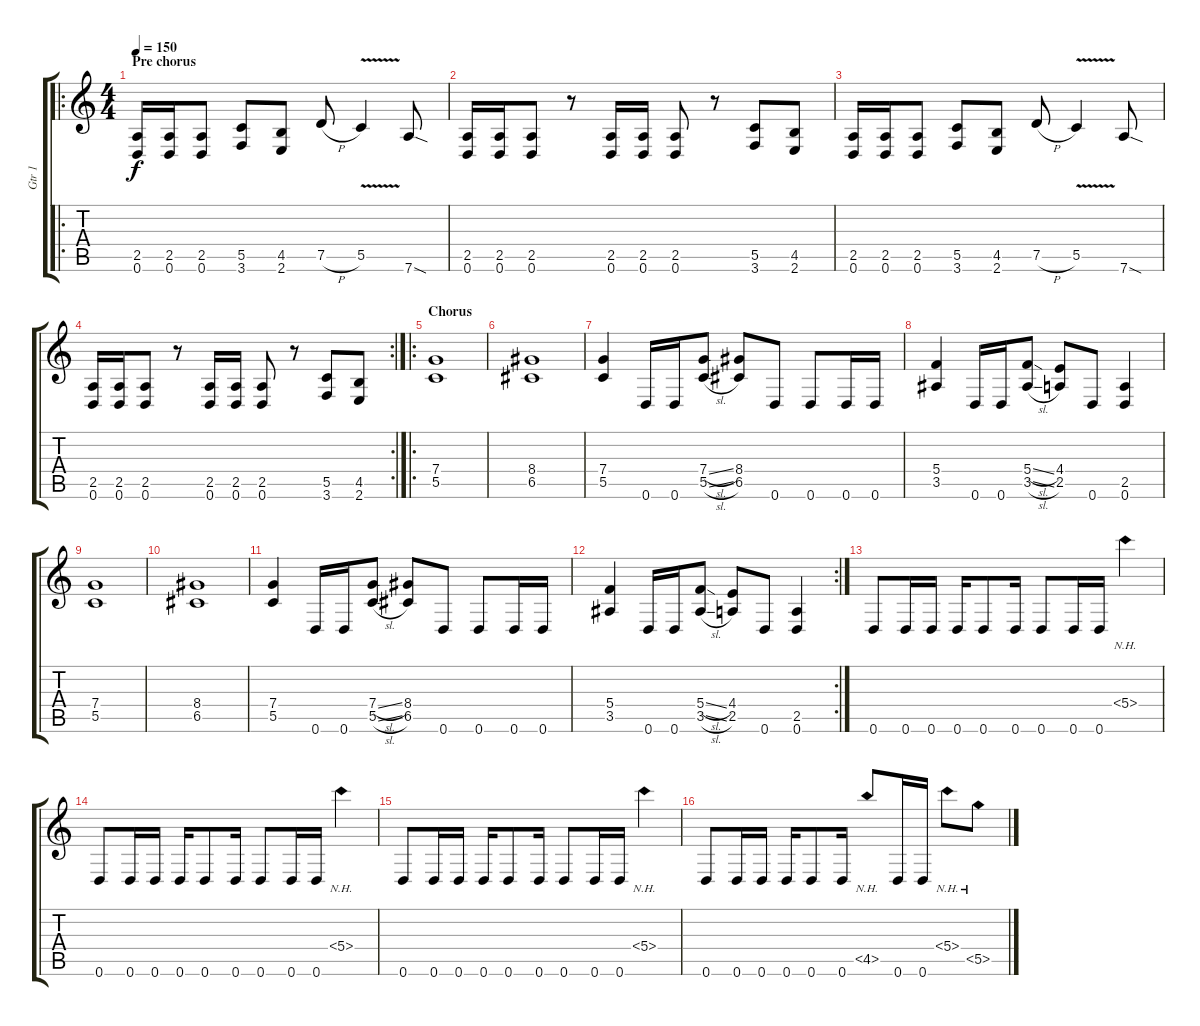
\track ("Gtr 1" "Gtr 1") {instrument distortionguitar}
\staff {score tabs}
\tuning (D4 A3 F3 C3 G2 D2) {hide}
\ro
\ts (4 4)
\section ("" "Pre chorus")
\tempo 150
\clef g2
\ks c
(2.5 0.6).16{dy f} (2.5 0.6).16 (2.5 0.6).8 (5.5 3.6).8 (4.5 2.6).8 7.5{h}.8 5.5{v}.4 7.6{sod}.8 |
(2.5 0.6).16 (2.5 0.6).16 (2.5 0.6).8 r.8 (2.5 0.6).16 (2.5 0.6).16 (2.5 0.6).8 r.8 (5.5 3.6).8 (4.5 2.6).8 |
(2.5 0.6).16 (2.5 0.6).16 (2.5 0.6).8 (5.5 3.6).8 (4.5 2.6).8 7.5{h}.8 5.5{v}.4 7.6{sod}.8 |
\rc 2
(2.5 0.6).16 (2.5 0.6).16 (2.5 0.6).8 r.8 (2.5 0.6).16 (2.5 0.6).16 (2.5 0.6).8 r.8 (5.5 3.6).8 (4.5 2.6).8 |
\ro
\section ("" "Chorus")
(7.4 5.5).1 |
(8.4 6.5).1 |
(7.4 5.5).4 0.6.16 0.6.16 (7.4{sl} 5.5{sl}).8 (8.4 6.5).8 0.6.8 0.6.8 0.6.16 0.6.16 |
(5.4 3.5).4 0.6.16 0.6.16 (5.4{sl} 3.5{sl}).8 (4.4 2.5).8 0.6.8 (2.5 0.6).4 |
(7.4 5.5).1 |
(8.4 6.5).1 |
(7.4 5.5).4 0.6.16 0.6.16 (7.4{sl} 5.5{sl}).8 (8.4 6.5).8 0.6.8 0.6.8 0.6.16 0.6.16 |
\rc 2
(5.4 3.5).4 0.6.16 0.6.16 (5.4{sl} 3.5{sl}).8 (4.4 2.5).8 0.6.8 (2.5 0.6).4 |
0.6.8 0.6.16 0.6.16 0.6.16 0.6.8 0.6.16 0.6.8 0.6.16 0.6.16 5.4{nh}.4 |
0.6.8 0.6.16 0.6.16 0.6.16 0.6.8 0.6.16 0.6.8 0.6.16 0.6.16 5.4{nh}.4 |
0.6.8 0.6.16 0.6.16 0.6.16 0.6.8 0.6.16 0.6.8 0.6.16 0.6.16 5.4{nh}.4 |
0.6.8 0.6.16 0.6.16 0.6.16 0.6.8 0.6.16 4.5{nh}.8 0.6.16 0.6.16 5.4{nh}.8 5.5{nh}.8
